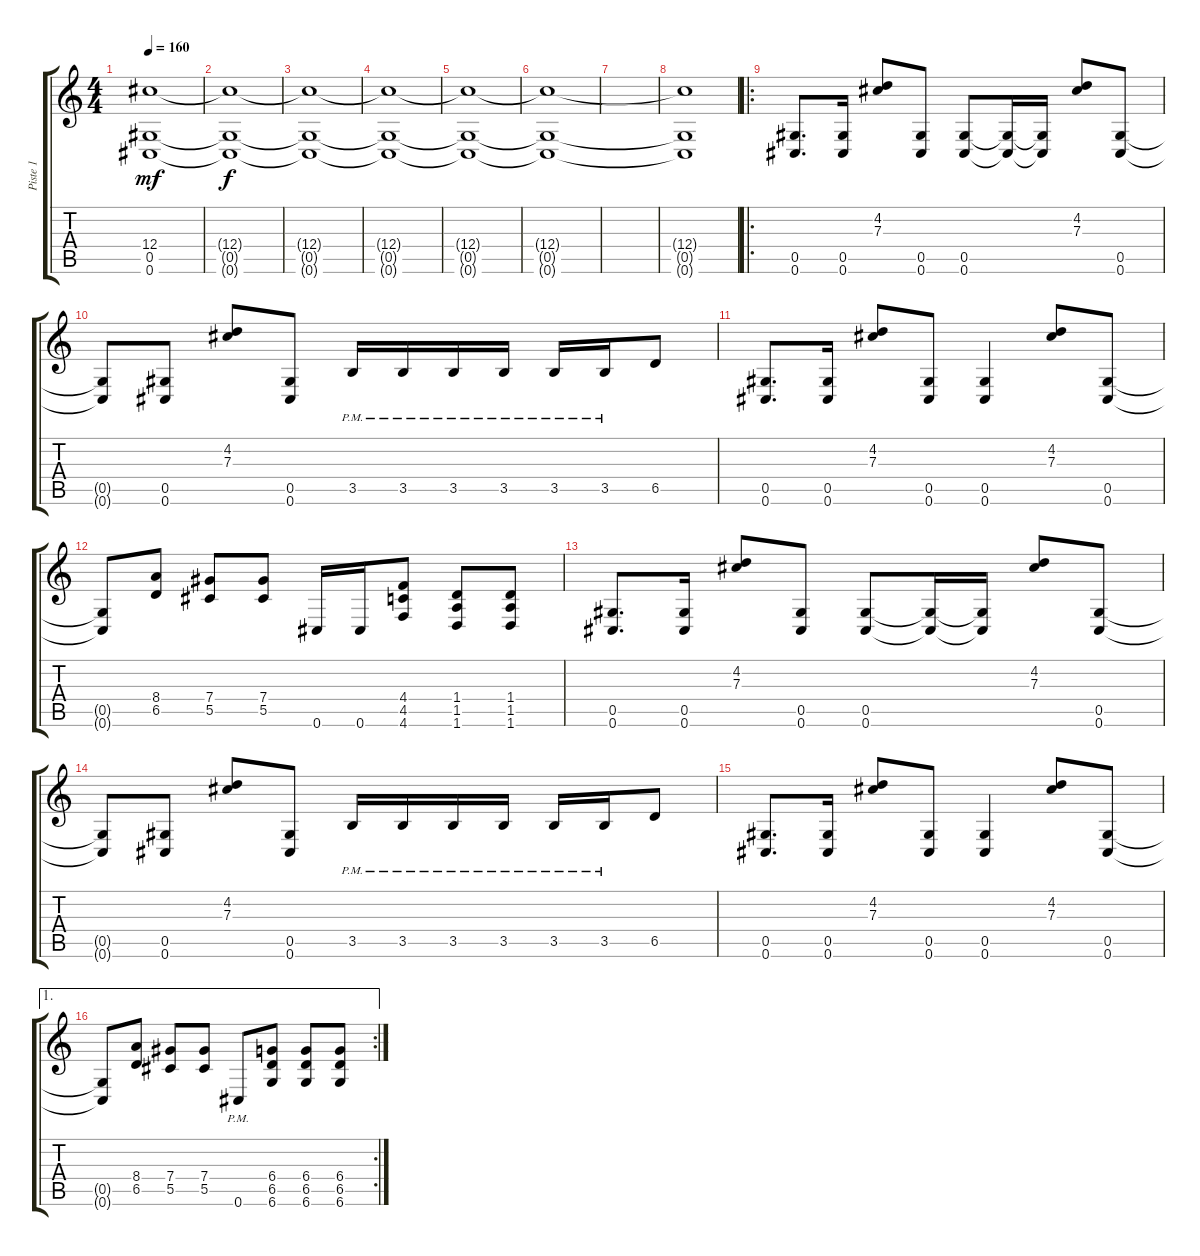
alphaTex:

\track ("Piste 1" "Piste 1") {instrument distortionguitar}
\staff {score tabs}
\tuning (Eb4 Bb3 Gb3 Db3 Ab2 Db2) {hide}
\ts (4 4)
\tempo 160
\clef g2
\ks c
(12.4 0.5 0.6).1{dy mf} |
(12.4{t} 0.5{t} 0.6{t}).1{dy f} |
(12.4{t} 0.5{t} 0.6{t}).1 |
(12.4{t} 0.5{t} 0.6{t}).1 |
(12.4{t} 0.5{t} 0.6{t}).1 |
(12.4{t} 0.5{t} 0.6{t}).1 |
|
(12.4{t} 0.5{t} 0.6{t}).1 |
\ro
(0.5 0.6).8{d} (0.5 0.6).16 (4.2 7.3).8 (0.5 0.6).8 (0.5 0.6).8 (0.5{t} 0.6{t}).16 (0.5{t} 0.6{t}).16 (4.2 7.3).8 (0.5 0.6).8 |
(0.5{t} 0.6{t}).8 (0.5 0.6).8 (4.2 7.3).8 (0.5 0.6).8 3.5{pm}.16 3.5{pm}.16 3.5{pm}.16 3.5{pm}.16 3.5{pm}.16 3.5{pm}.16 6.5.8 |
(0.5 0.6).8{d} (0.5 0.6).16 (4.2 7.3).8 (0.5 0.6).8 (0.5 0.6).4 (4.2 7.3).8 (0.5 0.6).8 |
(0.5{t} 0.6{t}).8 (8.4 6.5).8 (7.4 5.5).8 (7.4 5.5).8 0.6.16 0.6.16 (4.4 4.5 4.6).8 (1.4 1.5 1.6).8 (1.4 1.5 1.6).8 |
(0.5 0.6).8{d} (0.5 0.6).16 (4.2 7.3).8 (0.5 0.6).8 (0.5 0.6).8 (0.5{t} 0.6{t}).16 (0.5{t} 0.6{t}).16 (4.2 7.3).8 (0.5 0.6).8 |
(0.5{t} 0.6{t}).8 (0.5 0.6).8 (4.2 7.3).8 (0.5 0.6).8 3.5{pm}.16 3.5{pm}.16 3.5{pm}.16 3.5{pm}.16 3.5{pm}.16 3.5{pm}.16 6.5.8 |
(0.5 0.6).8{d} (0.5 0.6).16 (4.2 7.3).8 (0.5 0.6).8 (0.5 0.6).4 (4.2 7.3).8 (0.5 0.6).8 |
\ae 1
\rc 2
(0.5{t} 0.6{t}).8 (8.4 6.5).8 (7.4 5.5).8 (7.4 5.5).8 0.6{pm}.8 (6.4 6.5 6.6).8 (6.4 6.5 6.6).8 (6.4 6.5 6.6).8
